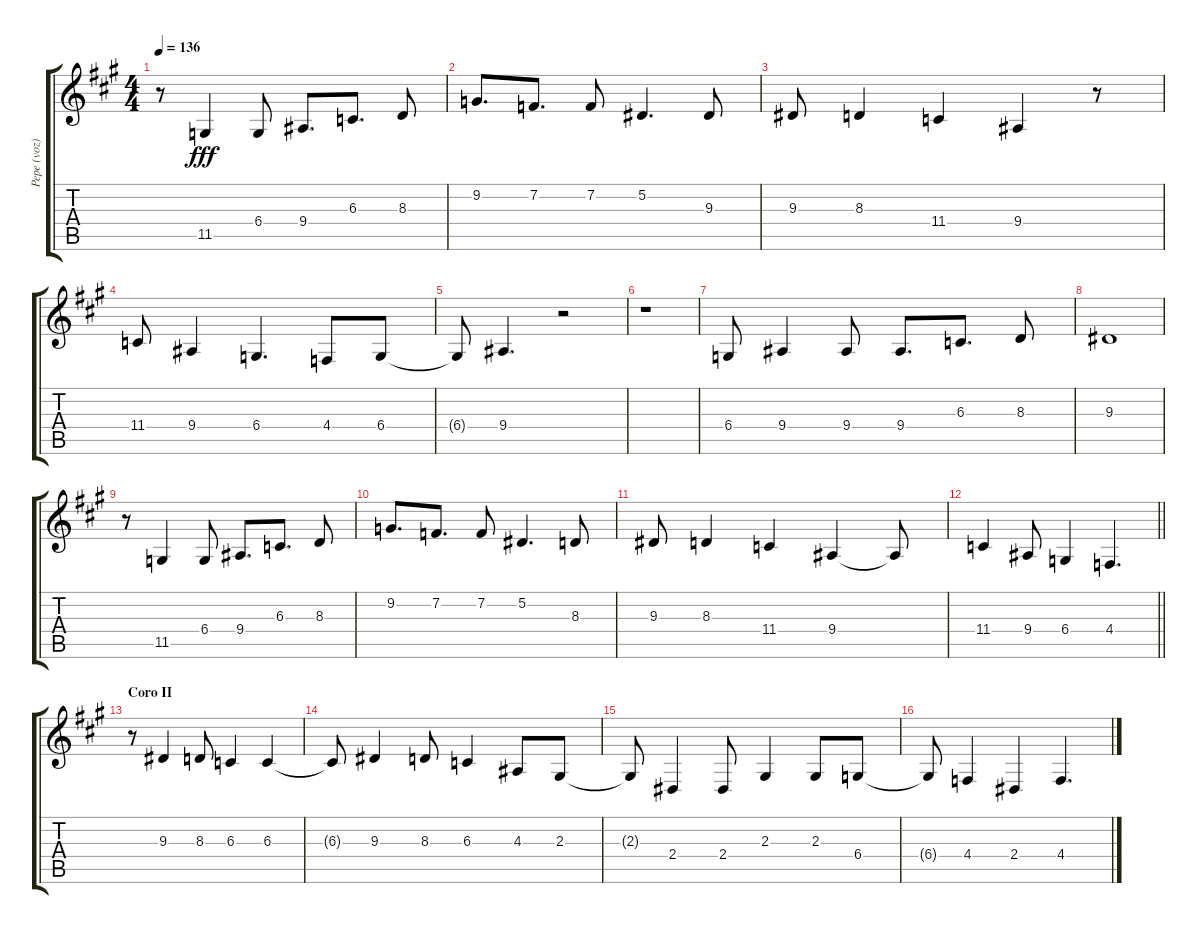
\track ("Pepe (voz)" "Pepe (voz)") {instrument tenorsax}
\staff {score tabs}
\tuning (Eb4 Bb3 Gb3 Db3 Ab2 Eb2) {hide}
\ts (4 4)
\tempo 136
\clef g2
\ks a
r.8{dy fff} 11.5.4 6.4.8 9.4.8{d} 6.3.8{d} 8.3.8 |
9.2.8{d} 7.2.8{d} 7.2.8 5.2.4{d} 9.3.8 |
9.3.8 8.3.4 11.4.4 9.4.4 r.8 |
11.4.8 9.4.4 6.4.4{d} 4.4.8 6.4.8 |
6.4{t}.8 9.4.4{d} r.2 |
r.1 |
6.4.8 9.4.4 9.4.8 9.4.8{d} 6.3.8{d} 8.3.8 |
9.3.1 |
r.8 11.5.4 6.4.8 9.4.8{d} 6.3.8{d} 8.3.8 |
9.2.8{d} 7.2.8{d} 7.2.8 5.2.4{d} 8.3.8 |
9.3.8 8.3.4 11.4.4 9.4.4 9.4{t}.8 |
\barLineRight lightlight
11.4.4 9.4.8 6.4.4 4.4.4{d} |
\section ("" "Coro II")
r.8 9.3.4 8.3.8 6.3.4 6.3.4 |
6.3{t}.8 9.3.4 8.3.8 6.3.4 4.3.8 2.3.8 |
2.3{t}.8 2.4.4 2.4.8 2.3.4 2.3.8 6.4.8 |
6.4{t}.8 4.4.4 2.4.4 4.4.4{d}
